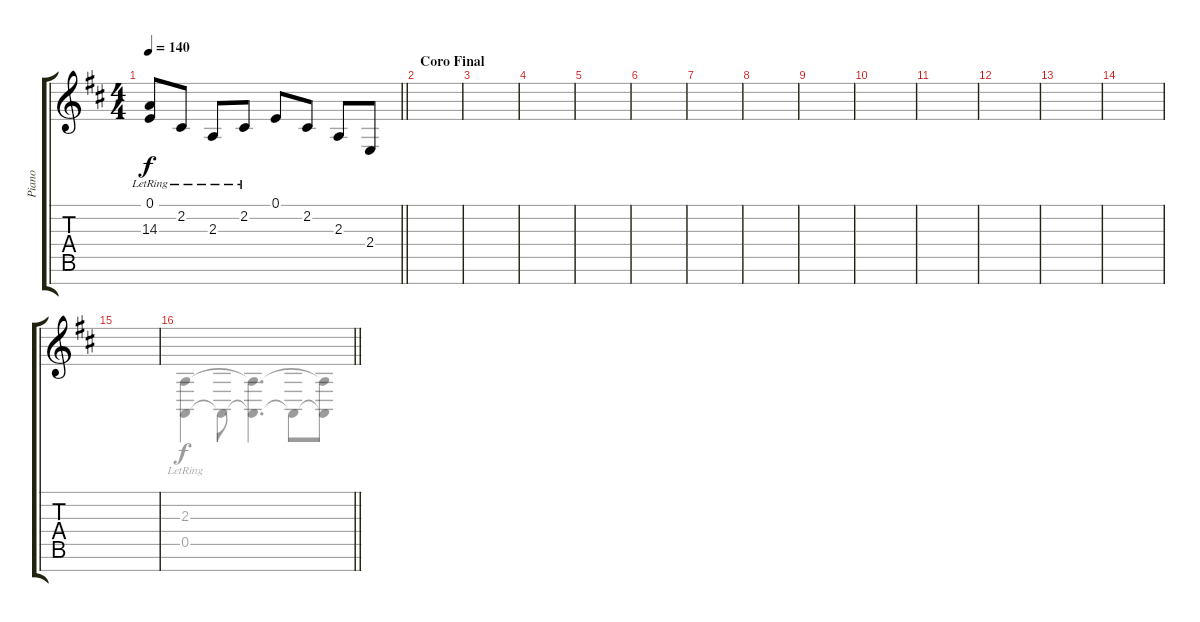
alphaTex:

\track ("Piano" "Piano") {instrument acousticgrandpiano}
\staff {score tabs}
\tuning (E4 B3 G3 D3 A2 E2 B1) {hide}
\voice
\ts (4 4)
\tempo 140
\clef g2
\barLineRight lightlight
\ks bminor
(0.1{lr} 14.3{lr}).8{dy f} 2.2{lr}.8 2.3{lr}.8 2.2{lr}.8 0.1.8 2.2.8 2.3.8 2.4.8 |
\section ("" "Coro Final")
|
|
|
|
|
|
|
|
|
|
|
|
|
|
\barLineRight lightlight
\voice
\clef g2
\ottava regular
\simile none
\barLineRight lightlight
\ks bminor
(2.3{lr} 0.5{lr}).4{dy f} 0.5{t}.8 (2.3{t} 0.5{t}).4{d} 0.5{t}.8 (2.3{t} 0.5{t}).8 |
|
|
|
|
|
|
|
|
|
|
|
|
|
|
\barLineRight lightlight
